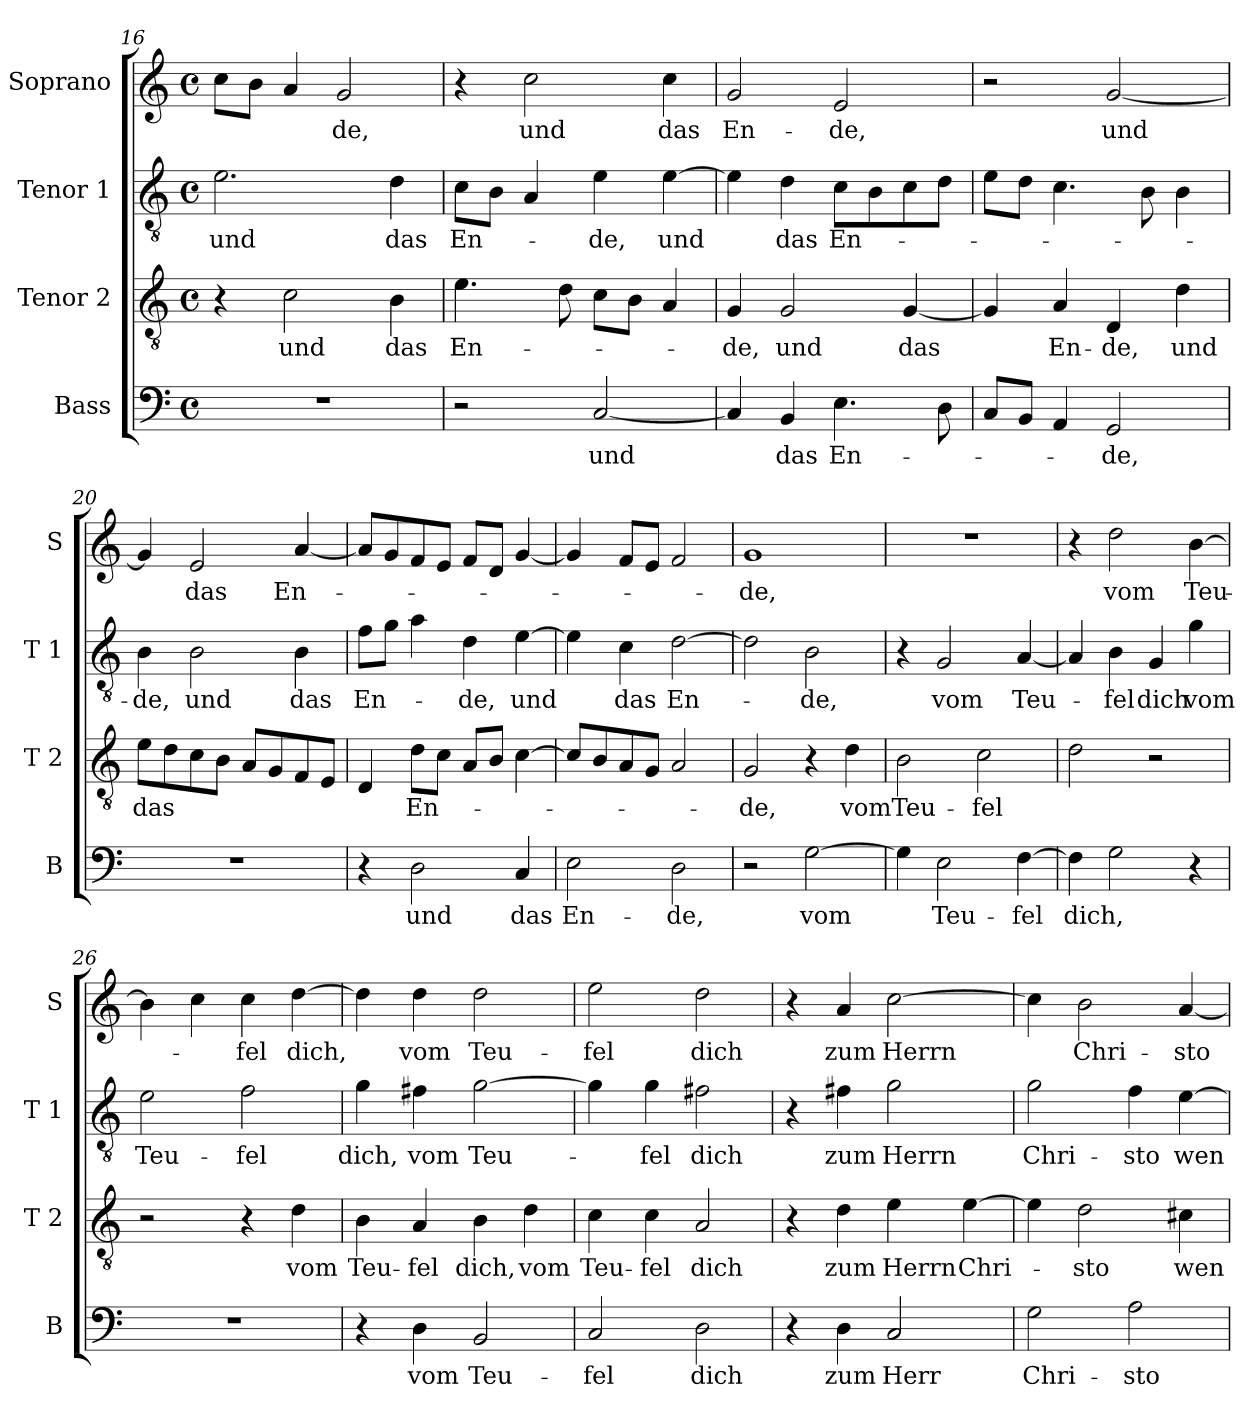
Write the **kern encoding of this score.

**kern	**text	**kern	**text	**kern	**text	**kern	**text
*part4	*part4	*part3	*part3	*part2	*part2	*part1	*part1
*staff4	*staff4	*staff3	*staff3	*staff2	*staff2	*staff1	*staff1
*I"Bass	*	*I"Tenor 2	*	*I"Tenor 1	*	*I"Soprano	*
*I'B	*	*I'T 2	*	*I'T 1	*	*I'S	*
*clefF4	*	*clefGv2	*	*clefGv2	*	*clefG2	*
*k[]	*	*k[]	*	*k[]	*	*k[]	*
*C:	*	*C:	*	*C:	*	*C:	*
*M4/4	*	*M4/4	*	*M4/4	*	*M4/4	*
*met(c)	*	*met(c)	*	*met(c)	*	*met(c)	*
=16	=16	=16	=16	=16	=16	=16	=16
!	!	!	!	!	!LO:LY:b	!	!
1r	.	4r	.	2.e\	und	8cc\L	.
.	.	.	.	.	.	8b\J	.
!	!	!	!LO:LY:b	!	!	!	!
.	.	2c\	und	.	.	4a/	.
!	!	!	!	!	!	!	!LO:LY:b
.	.	.	.	.	.	2g/	-de,
!	!	!	!LO:LY:b	!	!LO:LY:b	!	!
.	.	4B\	das	4d\	das	.	.
=17	=17	=17	=17	=17	=17	=17	=17
!	!	!	!LO:LY:b	!	!LO:LY:b	!	!
2r	.	4.e\	En-	8c\L	En-	4r	.
.	.	.	.	8B\J	.	.	.
!	!	!	!	!	!	!	!LO:LY:b
.	.	.	.	4A/	.	2cc\	und
.	.	8d\	.	.	.	.	.
!	!LO:LY:b	!	!	!	!LO:LY:b	!	!
[2C/	und	8c\L	.	4e\	-de,	.	.
.	.	8B\J	.	.	.	.	.
!	!	!	!	!	!LO:LY:b	!	!LO:LY:b
.	.	4A/	.	[4e\	und	4cc\	das
!!LO:LB:g=z
=18	=18	=18	=18	=18	=18	=18	=18
!	!	!	!LO:LY:b	!	!	!	!LO:LY:b
4C/]	.	4G/	-de,	4e\]	.	2g/	En-
!	!LO:LY:b	!	!LO:LY:b	!	!LO:LY:b	!	!
4BB/	das	2G/	und	4d\	das	.	.
!	!LO:LY:b	!	!	!	!LO:LY:b	!	!LO:LY:b
4.E\	En-	.	.	8c\L	En-	2e/	-de,
.	.	.	.	8B\	.	.	.
!	!	!	!LO:LY:b	!	!	!	!
.	.	[4G/	das	8c\	.	.	.
8D\	.	.	.	8d\J	.	.	.
=19	=19	=19	=19	=19	=19	=19	=19
8C/L	.	4G/]	.	8e\L	.	2r	.
8BB/J	.	.	.	8d\J	.	.	.
!	!	!	!LO:LY:b	!	!	!	!
4AA/	.	4A/	En-	4.c\	.	.	.
!	!LO:LY:b	!	!LO:LY:b	!	!	!	!LO:LY:b
2GG/	-de,	4D/	-de,	.	.	[2g/	und
.	.	.	.	8B\	.	.	.
!	!	!	!LO:LY:b	!	!	!	!
.	.	4d\	und	4B\	.	.	.
=20	=20	=20	=20	=20	=20	=20	=20
!	!	!	!LO:LY:b	!	!LO:LY:b	!	!
1r	.	8e\L	das	4B\	-de,	4g/]	.
.	.	8d\	.	.	.	.	.
!	!	!	!	!	!LO:LY:b	!	!LO:LY:b
.	.	8c\	.	2B\	und	2e/	das
.	.	8B\J	.	.	.	.	.
.	.	8A/L	.	.	.	.	.
.	.	8G/	.	.	.	.	.
!	!	!	!	!	!LO:LY:b	!	!LO:LY:b
.	.	8F/	.	4B\	das	[4a/	En-
.	.	8E/J	.	.	.	.	.
=21	=21	=21	=21	=21	=21	=21	=21
!	!	!	!	!	!LO:LY:b	!	!
4r	.	4D/	.	8f\L	En-	8a/L]	.
.	.	.	.	8g\J	.	8g/	.
!	!LO:LY:b	!	!LO:LY:b	!	!	!	!
2D\	und	8d\L	En-	4a\	.	8f/	.
.	.	8c\J	.	.	.	8e/J	.
!	!	!	!	!	!LO:LY:b	!	!
.	.	8A/L	.	4d\	-de,	8f/L	.
.	.	8B/J	.	.	.	8d/J	.
!	!LO:LY:b	!	!	!	!LO:LY:b	!	!
4C/	das	[4c\	.	[4e\	und	[4g/	.
=22	=22	=22	=22	=22	=22	=22	=22
!	!LO:LY:b	!	!	!	!	!	!
2E\	En-	8c/L]	.	4e\]	.	4g/]	.
.	.	8B/	.	.	.	.	.
!	!	!	!	!	!LO:LY:b	!	!
.	.	8A/	.	4c\	das	8f/L	.
.	.	8G/J	.	.	.	8e/J	.
!	!LO:LY:b	!	!	!	!LO:LY:b	!	!
2D\	-de,	2A/	.	[2d\	En-	2f/	.
=23	=23	=23	=23	=23	=23	=23	=23
!	!	!	!LO:LY:b	!	!	!	!LO:LY:b
2r	.	2G/	-de,	2d\]	.	1g	-de,
!	!LO:LY:b	!	!	!	!LO:LY:b	!	!
[2G\	vom	4r	.	2B\	-de,	.	.
!	!	!	!LO:LY:b	!	!	!	!
.	.	4d\	vom	.	.	.	.
!!LO:LB:g=z
=24	=24	=24	=24	=24	=24	=24	=24
!	!	!	!LO:LY:b	!	!	!	!
4G\]	.	2B\	Teu-	4r	.	1r	.
!	!LO:LY:b	!	!	!	!LO:LY:b	!	!
2E\	Teu-	.	.	2G/	vom	.	.
!	!	!	!LO:LY:b	!	!	!	!
.	.	2c\	-fel	.	.	.	.
!	!LO:LY:b	!	!	!	!LO:LY:b	!	!
[4F\	-fel	.	.	[4A/	Teu-	.	.
=25	=25	=25	=25	=25	=25	=25	=25
!	!LO:LY:b	!	!	!	!	!	!
4F\]	dich,	2d\	.	4A/]	.	4r	.
!	!	!	!	!	!LO:LY:b	!	!LO:LY:b
2G\	.	.	.	4B\	-fel	2dd\	vom
!	!	!	!	!	!LO:LY:b	!	!
.	.	2r	.	4G/	dich	.	.
!	!	!	!	!	!LO:LY:b	!	!LO:LY:b
4r	.	.	.	4g\	vom	[4b\	Teu-
=26	=26	=26	=26	=26	=26	=26	=26
!	!	!	!	!	!LO:LY:b	!	!
1r	.	2r	.	2e\	Teu-	4b\]	.
.	.	.	.	.	.	4cc\	.
!	!	!	!	!	!LO:LY:b	!	!LO:LY:b
.	.	4r	.	2f\	-fel	4cc\	-fel
!	!	!	!LO:LY:b	!	!	!	!LO:LY:b
.	.	4d\	vom	.	.	[4dd\	dich,
=27	=27	=27	=27	=27	=27	=27	=27
!	!	!	!LO:LY:b	!	!LO:LY:b	!	!
4r	.	4B\	Teu-	4g\	dich,	4dd\]	.
!	!LO:LY:b	!	!LO:LY:b	!	!LO:LY:b	!	!LO:LY:b
4D\	vom	4A/	-fel	4f#X\	vom	4dd\	vom
!	!LO:LY:b	!	!LO:LY:b	!	!LO:LY:b	!	!LO:LY:b
2BB/	Teu-	4B\	dich,	[2g\	Teu-	2dd\	Teu-
!	!	!	!LO:LY:b	!	!	!	!
.	.	4d\	vom	.	.	.	.
=28	=28	=28	=28	=28	=28	=28	=28
!	!LO:LY:b	!	!LO:LY:b	!	!	!	!LO:LY:b
2C/	-fel	4c\	Teu-	4g\]	.	2ee\	-fel
!	!	!	!LO:LY:b	!	!LO:LY:b	!	!
.	.	4c\	-fel	4g\	-fel	.	.
!	!LO:LY:b	!	!LO:LY:b	!	!LO:LY:b	!	!LO:LY:b
2D\	dich	2A/	dich	2f#X\	dich	2dd\	dich
=29	=29	=29	=29	=29	=29	=29	=29
4r	.	4r	.	4r	.	4r	.
!	!LO:LY:b	!	!LO:LY:b	!	!LO:LY:b	!	!LO:LY:b
4D\	zum	4d\	zum	4f#X\	zum	4a/	zum
!	!LO:LY:b	!	!LO:LY:b	!	!LO:LY:b	!	!LO:LY:b
2C/	Herr	4e\	Herrn	2g\	Herrn	[2cc\	Herrn
!	!	!	!LO:LY:b	!	!	!	!
.	.	[4e\	Chri-	.	.	.	.
!!LO:PB:g=z
=30	=30	=30	=30	=30	=30	=30	=30
!	!LO:LY:b	!	!	!	!LO:LY:b	!	!
2G\	Chri-	4e\]	.	2g\	Chri-	4cc\]	.
!	!	!	!LO:LY:b	!	!	!	!LO:LY:b
.	.	2d\	-sto	.	.	2b\	Chri-
!	!LO:LY:b	!	!	!	!LO:LY:b	!	!
2A\	-sto	.	.	4f\	-sto	.	.
!	!	!	!LO:LY:b	!	!LO:LY:b	!	!LO:LY:b
.	.	4c#X\	wen-	[4e\	wen-	[4a/	-sto
=	=	=	=	=	=	=	=
*-	*-	*-	*-	*-	*-	*-	*-
